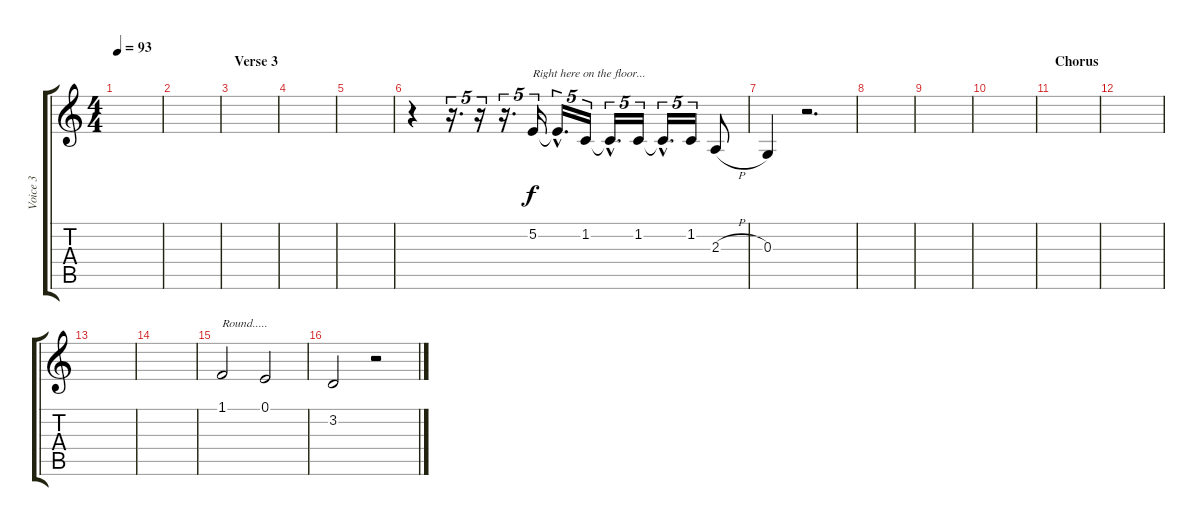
\track ("Voice 3" "Voice 3") {instrument frenchhorn}
\staff {score tabs}
\tuning (E4 B3 G3 D3 A2 E2) {hide}
\ts (4 4)
\tempo 93
\clef g2
\ks c
|
|
\section ("" "Verse 3")
|
|
|
r.4 r.16{d tu (5 4)} r.16{tu (5 4)} r.16{d tu (5 4)} 5.2.16{tu (5 4) txt "Right here on the floor..."} 5.2{hac t}.16{d tu (5 4)} 1.2.16{tu (5 4)} 1.2{hac t}.16{d tu (5 4)} 1.2.16{tu (5 4)} 1.2{hac t}.16{d tu (5 4)} 1.2.16{tu (5 4)} 2.3{h}.8 |
0.3.4 r.2{d} |
|
|
|
\section ("" "Chorus")
|
|
|
|
1.1.2{txt "Round....."} 0.1.2 |
3.2.2 r.2
